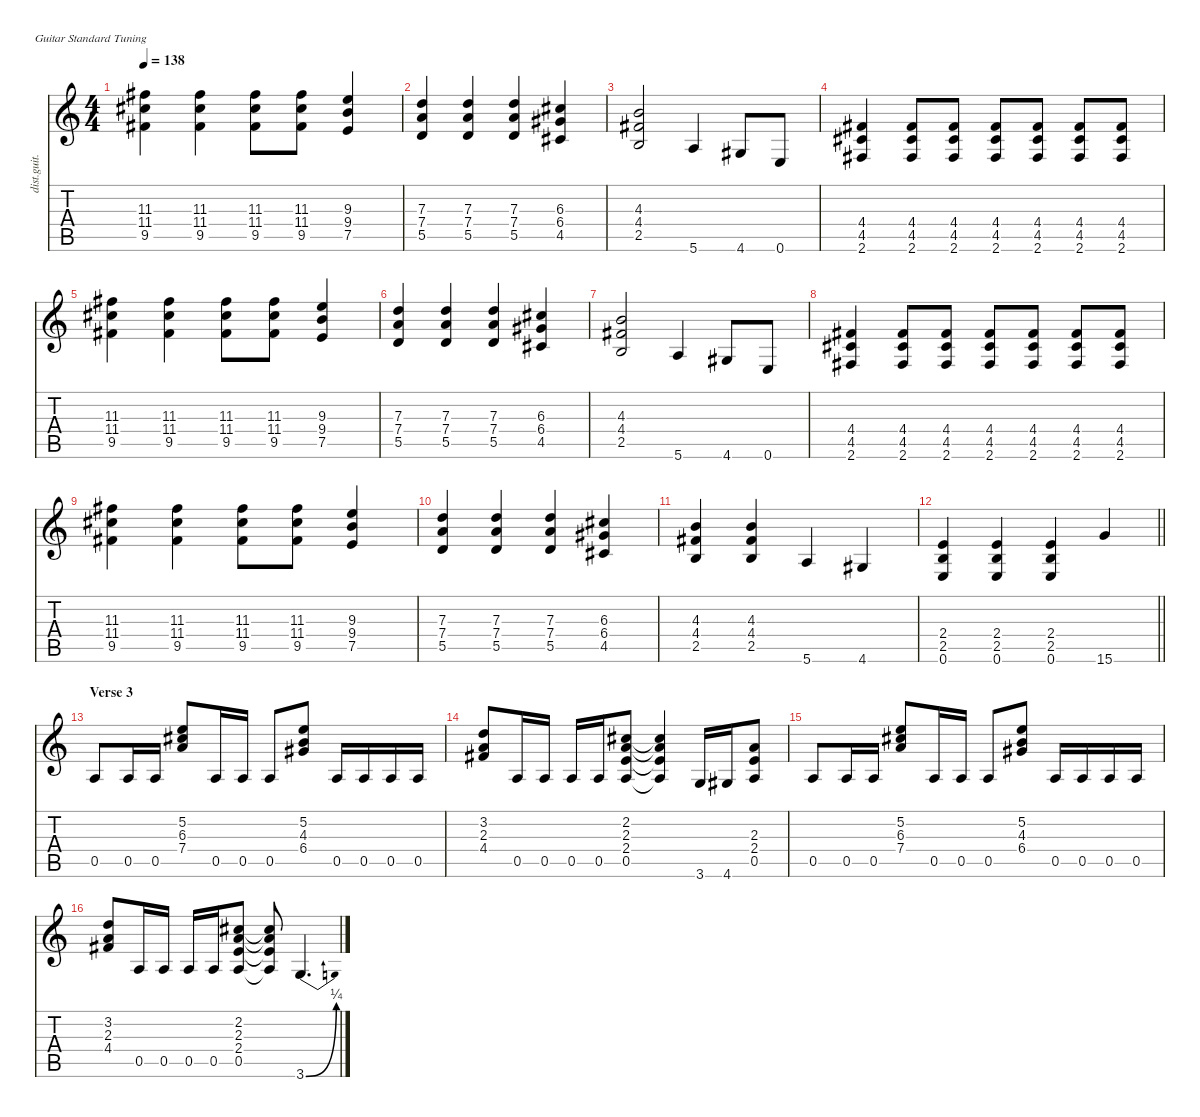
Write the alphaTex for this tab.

\defaultSystemsLayout 4
\hideDynamics
\bracketExtendMode nobrackets
\otherSystemsTrackNameOrientation horizontal
\track ("Rythmique" "dist.guit.") {instrument distortionguitar}
\staff {score tabs}
\tuning (E4 B3 G3 D3 A2 E2)
\ts (4 4)
\tempo 138
\clef g2
\ks c
(11.3{acc #} 11.4{acc #} 9.5{acc #}).4{dy f beam Down} (11.3{acc #} 11.4{acc #} 9.5{acc #}).4{beam Down} (11.3{acc #} 11.4{acc #} 9.5{acc #}).8{beam Down} (11.3{acc #} 11.4{acc #} 9.5{acc #}).8{beam Down} (9.3 9.4 7.5).4{beam Up} |
(7.3 7.4 5.5).4{beam Up} (7.3 7.4 5.5).4{beam Up} (7.3 7.4 5.5).4{beam Up} (6.3{acc #} 6.4{acc #} 4.5{acc #}).4{beam Up} |
(4.3 4.4{acc #} 2.5).2{beam Up} 5.6.4{beam Up} 4.6{acc #}.8{beam Up} 0.6.8{beam Up} |
(4.4{acc #} 4.5{acc #} 2.6{acc #}).4{beam Up} (4.4{acc #} 4.5{acc #} 2.6{acc #}).8{beam Up} (4.4{acc #} 4.5{acc #} 2.6{acc #}).8{beam Up} (4.4{acc #} 4.5{acc #} 2.6{acc #}).8{beam Up} (4.4{acc #} 4.5{acc #} 2.6{acc #}).8{beam Up} (4.4{acc #} 4.5{acc #} 2.6{acc #}).8{beam Up} (4.4{acc #} 4.5{acc #} 2.6{acc #}).8{beam Up} |
(11.3{acc #} 11.4{acc #} 9.5{acc #}).4{beam Down} (11.3{acc #} 11.4{acc #} 9.5{acc #}).4{beam Down} (11.3{acc #} 11.4{acc #} 9.5{acc #}).8{beam Down} (11.3{acc #} 11.4{acc #} 9.5{acc #}).8{beam Down} (9.3 9.4 7.5).4{beam Up} |
(7.3 7.4 5.5).4{beam Up} (7.3 7.4 5.5).4{beam Up} (7.3 7.4 5.5).4{beam Up} (6.3{acc #} 6.4{acc #} 4.5{acc #}).4{beam Up} |
(4.3 4.4{acc #} 2.5).2{beam Up} 5.6.4{beam Up} 4.6{acc #}.8{beam Up} 0.6.8{beam Up} |
(4.4{acc #} 4.5{acc #} 2.6{acc #}).4{beam Up} (4.4{acc #} 4.5{acc #} 2.6{acc #}).8{beam Up} (4.4{acc #} 4.5{acc #} 2.6{acc #}).8{beam Up} (4.4{acc #} 4.5{acc #} 2.6{acc #}).8{beam Up} (4.4{acc #} 4.5{acc #} 2.6{acc #}).8{beam Up} (4.4{acc #} 4.5{acc #} 2.6{acc #}).8{beam Up} (4.4{acc #} 4.5{acc #} 2.6{acc #}).8{beam Up} |
(11.3{acc #} 11.4{acc #} 9.5{acc #}).4{beam Down} (11.3{acc #} 11.4{acc #} 9.5{acc #}).4{beam Down} (11.3{acc #} 11.4{acc #} 9.5{acc #}).8{beam Down} (11.3{acc #} 11.4{acc #} 9.5{acc #}).8{beam Down} (9.3 9.4 7.5).4{beam Up} |
(7.3 7.4 5.5).4{beam Up} (7.3 7.4 5.5).4{beam Up} (7.3 7.4 5.5).4{beam Up} (6.3{acc #} 6.4{acc #} 4.5{acc #}).4{beam Up} |
(4.3 4.4{acc #} 2.5).4{beam Up} (4.3 4.4{acc #} 2.5).4{beam Up} 5.6.4{beam Up} 4.6{acc #}.4{beam Up} |
\barLineRight lightlight
(2.4 2.5 0.6).4{beam Up} (2.4 2.5 0.6).4{beam Up} (2.4 2.5 0.6).4{beam Up} 15.6.4{beam Up} |
\section ("" "Verse 3")
0.5.8{beam Up} 0.5.16{beam Up} 0.5.16{beam Up} (5.2 6.3{acc #} 7.4).8{beam Up} 0.5.16{beam Up} 0.5.16{beam Up} 0.5.8{beam Up} (5.2 4.3 6.4{acc #}).8{beam Up} 0.5.16{beam Up} 0.5.16{beam Up} 0.5.16{beam Up} 0.5.16{beam Up} |
(3.2 2.3 4.4{acc #}).8{beam Up} 0.5.16{beam Up} 0.5.16{beam Up} 0.5.16{beam Up} 0.5.16{beam Up} (2.2{acc #} 2.3 2.4 0.5).8{beam Up} (2.2{t acc #} 2.3{t} 2.4{t} 0.5{t}).4{beam Up} 3.6.16{beam Up} 4.6{acc #}.16{beam Up} (2.3 2.4 0.5).8{beam Up} |
0.5.8{beam Up} 0.5.16{beam Up} 0.5.16{beam Up} (5.2 6.3{acc #} 7.4).8{beam Up} 0.5.16{beam Up} 0.5.16{beam Up} 0.5.8{beam Up} (5.2 4.3 6.4{acc #}).8{beam Up} 0.5.16{beam Up} 0.5.16{beam Up} 0.5.16{beam Up} 0.5.16{beam Up} |
(3.2 2.3 4.4{acc #}).8{beam Up} 0.5.16{beam Up} 0.5.16{beam Up} 0.5.16{beam Up} 0.5.16{beam Up} (2.2{acc #} 2.3 2.4 0.5).8{beam Up} (2.2{t acc #} 2.3{t} 2.4{t} 0.5{t}).8{beam Up} 3.6{be (bend 0 0 15 1)}.4{d beam Up}
